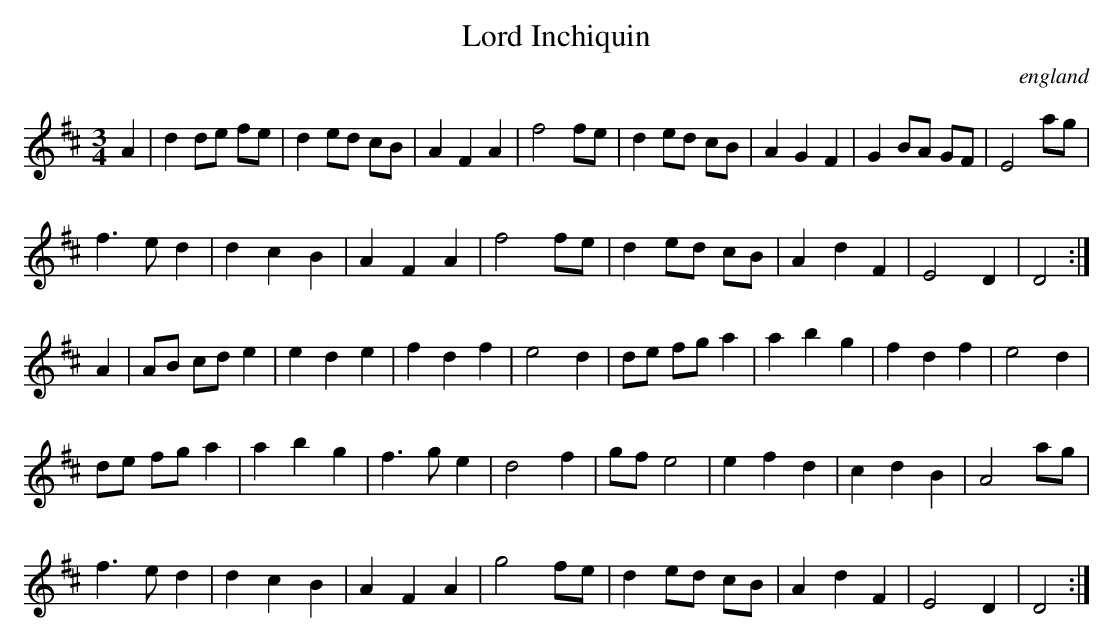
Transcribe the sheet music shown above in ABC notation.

X:1
T:Lord Inchiquin
O:england
M:3/4
L:1/8
K:D Major
A2|d2 de fe|d2 ed cB|A2 F2 A2|f4 fe|d2 ed cB|A2 G2 F2|G2 BA GF|E4 ag|
f3 e d2|d2 c2 B2|A2 F2 A2|f4 fe|d2 ed cB|A2 d2 F2|E4 D2|D4:|
A2|AB cd e2|e2 d2 e2|f2 d2 f2|e4 d2|de fg a2|a2 b2 g2|f2 d2 f2|e4 d2|
de fg a2|a2 b2 g2|f3 g e2|d4 f2|gf e4|e2 f2 d2|c2 d2 B2|A4 ag|
f3 e d2|d2 c2 B2|A2 F2 A2|g4 fe|d2 ed cB|A2 d2 F2|E4 D2|D4:|
